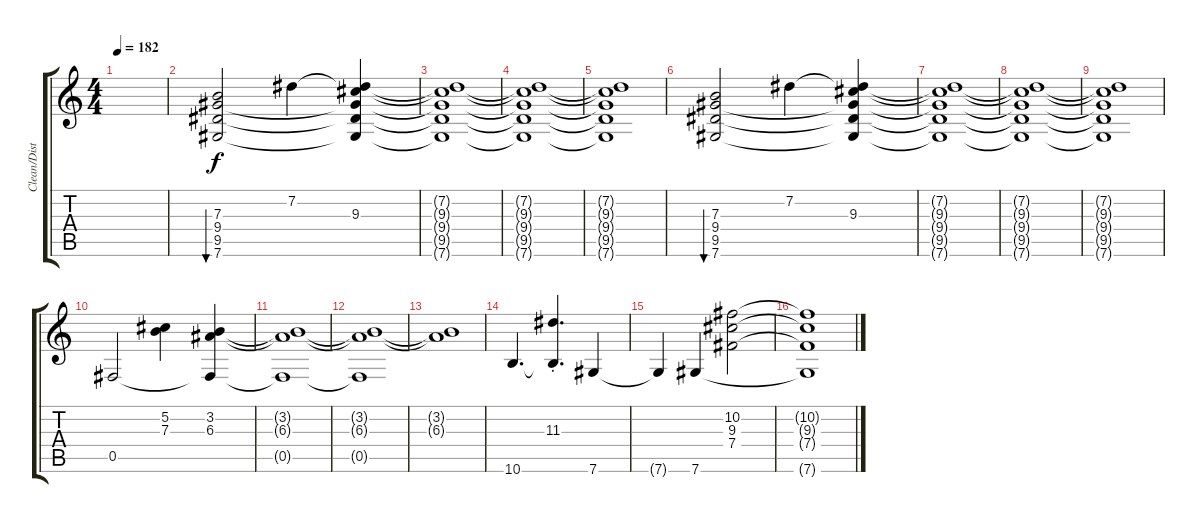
\track ("Clean/Dist2" "Clean/Dist") {instrument electricguitarjazz}
\staff {score tabs}
\tuning (Db4 Ab3 E3 B2 Gb2 Db2) {hide}
\ts (4 4)
\tempo 182
\clef g2
\ks c
|
(7.3 9.4 9.5 7.6).2{bu 60} 7.2.4 (7.2{t} 9.3 9.4{t} 9.5{t} 7.6{t}).4 |
(7.2{t} 9.3{t} 9.4{t} 9.5{t} 7.6{t}).1 |
(7.2{t} 9.3{t} 9.4{t} 9.5{t} 7.6{t}).1 |
(7.2{t} 9.3{t} 9.4{t} 9.5{t} 7.6{t}).1 |
(7.3 9.4 9.5 7.6).2{bu 60} 7.2.4 (7.2{t} 9.3 9.4{t} 9.5{t} 7.6{t}).4 |
(7.2{t} 9.3{t} 9.4{t} 9.5{t} 7.6{t}).1 |
(7.2{t} 9.3{t} 9.4{t} 9.5{t} 7.6{t}).1 |
(7.2{t} 9.3{t} 9.4{t} 9.5{t} 7.6{t}).1 |
0.5.2 (5.2 7.3).4 (3.2 6.3 0.5{t}).4 |
(3.2{t} 6.3{t} 0.5{t}).1 |
(3.2{t} 6.3{t} 0.5{t}).1 |
(3.2{t} 6.3{t}).1 |
10.6.4{d} (11.3{st} 10.6{t}).4{d} 7.6.4 |
7.6{t}.4 7.6.4 (10.2 9.3 7.4).2 |
(10.2{t} 9.3{t} 7.4{t} 7.6{t}).1
